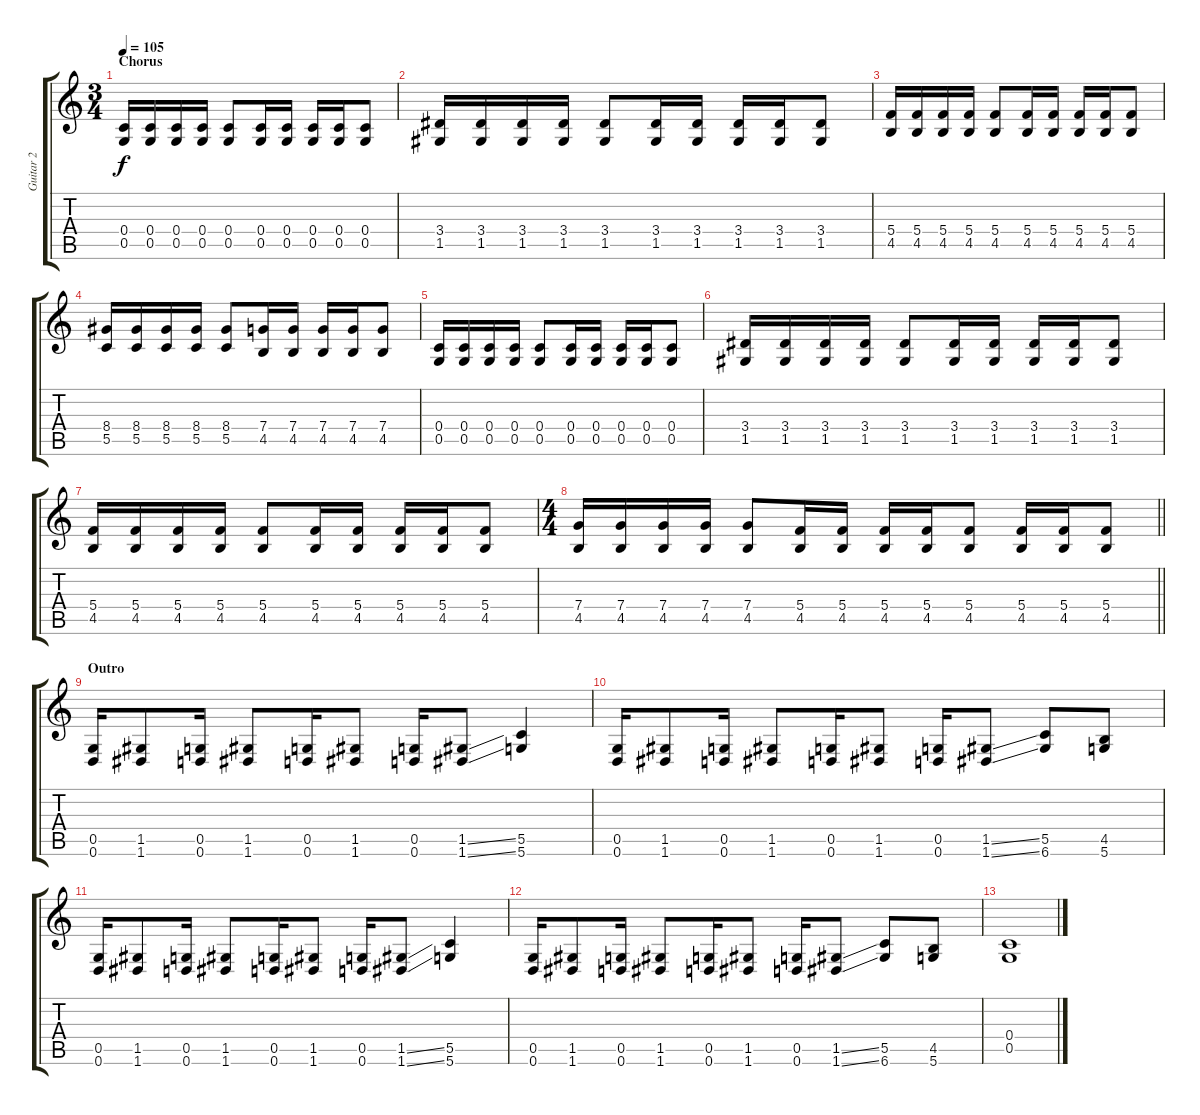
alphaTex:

\track ("Guitar 2" "Guitar 2") {instrument distortionguitar}
\staff {score tabs}
\tuning (D4 A3 F3 C3 G2 D2) {hide}
\ts (3 4)
\section ("" "Chorus")
\tempo 105
\clef g2
\ks c
(0.4 0.5).16{dy f} (0.4 0.5).16 (0.4 0.5).16 (0.4 0.5).16 (0.4 0.5).8 (0.4 0.5).16 (0.4 0.5).16 (0.4 0.5).16 (0.4 0.5).16 (0.4 0.5).8 |
(3.4 1.5).16 (3.4 1.5).16 (3.4 1.5).16 (3.4 1.5).16 (3.4 1.5).8 (3.4 1.5).16 (3.4 1.5).16 (3.4 1.5).16 (3.4 1.5).16 (3.4 1.5).8 |
(5.4 4.5).16 (5.4 4.5).16 (5.4 4.5).16 (5.4 4.5).16 (5.4 4.5).8 (5.4 4.5).16 (5.4 4.5).16 (5.4 4.5).16 (5.4 4.5).16 (5.4 4.5).8 |
(8.4 5.5).16 (8.4 5.5).16 (8.4 5.5).16 (8.4 5.5).16 (8.4 5.5).8 (7.4 4.5).16 (7.4 4.5).16 (7.4 4.5).16 (7.4 4.5).16 (7.4 4.5).8 |
(0.4 0.5).16 (0.4 0.5).16 (0.4 0.5).16 (0.4 0.5).16 (0.4 0.5).8 (0.4 0.5).16 (0.4 0.5).16 (0.4 0.5).16 (0.4 0.5).16 (0.4 0.5).8 |
(3.4 1.5).16 (3.4 1.5).16 (3.4 1.5).16 (3.4 1.5).16 (3.4 1.5).8 (3.4 1.5).16 (3.4 1.5).16 (3.4 1.5).16 (3.4 1.5).16 (3.4 1.5).8 |
(5.4 4.5).16 (5.4 4.5).16 (5.4 4.5).16 (5.4 4.5).16 (5.4 4.5).8 (5.4 4.5).16 (5.4 4.5).16 (5.4 4.5).16 (5.4 4.5).16 (5.4 4.5).8 |
\ts (4 4)
\barLineRight lightlight
(7.4 4.5).16 (7.4 4.5).16 (7.4 4.5).16 (7.4 4.5).16 (7.4 4.5).8 (5.4 4.5).16 (5.4 4.5).16 (5.4 4.5).16 (5.4 4.5).16 (5.4 4.5).8 (5.4 4.5).16 (5.4 4.5).16 (5.4 4.5).8 |
\section ("" "Outro")
(0.5 0.6).16 (1.5 1.6).8 (0.5 0.6).16 (1.5 1.6).8 (0.5 0.6).16 (1.5 1.6).8 (0.5 0.6).16 (1.5{ss} 1.6{ss}).8 (5.5 5.6).4 |
(0.5 0.6).16 (1.5 1.6).8 (0.5 0.6).16 (1.5 1.6).8 (0.5 0.6).16 (1.5 1.6).8 (0.5 0.6).16 (1.5{ss} 1.6{ss}).8 (5.5 6.6).8 (4.5 5.6).8 |
(0.5 0.6).16 (1.5 1.6).8 (0.5 0.6).16 (1.5 1.6).8 (0.5 0.6).16 (1.5 1.6).8 (0.5 0.6).16 (1.5{ss} 1.6{ss}).8 (5.5 5.6).4 |
(0.5 0.6).16 (1.5 1.6).8 (0.5 0.6).16 (1.5 1.6).8 (0.5 0.6).16 (1.5 1.6).8 (0.5 0.6).16 (1.5{ss} 1.6{ss}).8 (5.5 6.6).8 (4.5 5.6).8 |
(0.4 0.5).1
